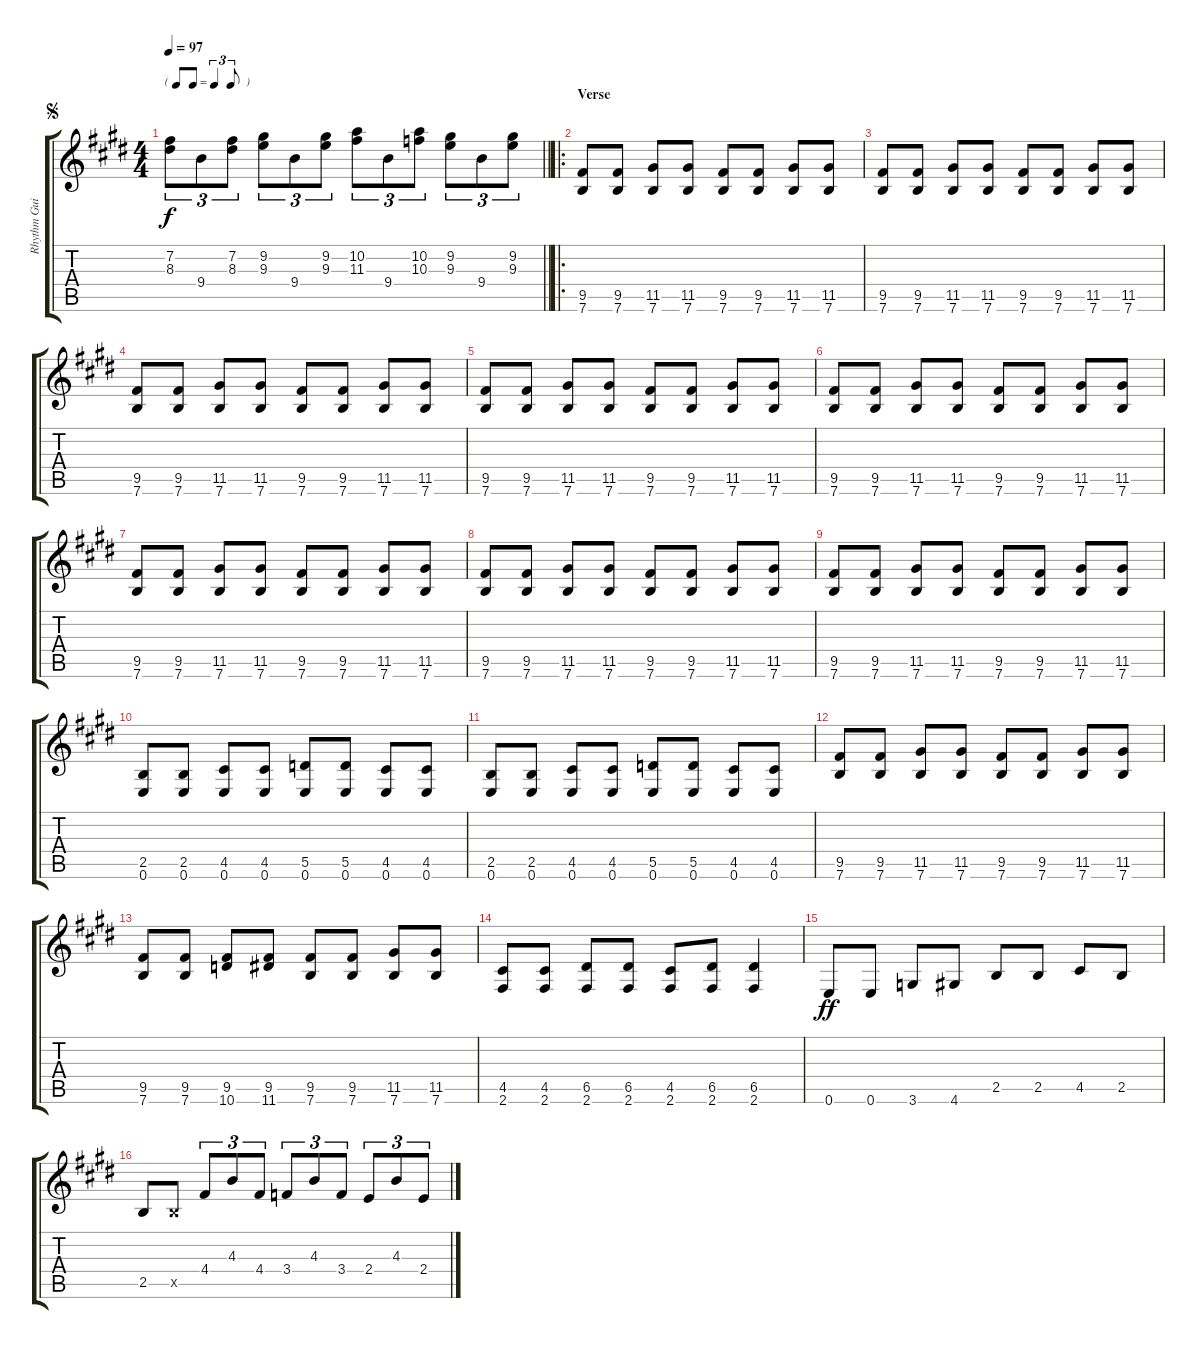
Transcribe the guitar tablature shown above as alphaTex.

\track ("Rhythm Guitar 2" "Rhythm Gui") {instrument acousticguitarnylon}
\staff {score tabs}
\tuning (E4 B3 G3 D3 A2 E2) {hide}
\ts (4 4)
\tf triplet8th
\jump segno
\tempo 97
\clef g2
\barLineRight lightlight
\ks e
(7.2 8.3).8{tu (3 2) dy f instrument acousticguitarnylon} 9.4.8{tu (3 2)} (7.2 8.3).8{tu (3 2)} (9.2 9.3).8{tu (3 2)} 9.4.8{tu (3 2)} (9.2 9.3).8{tu (3 2)} (10.2 11.3).8{tu (3 2)} 9.4.8{tu (3 2)} (10.2 10.3).8{tu (3 2)} (9.2 9.3).8{tu (3 2)} 9.4.8{tu (3 2)} (9.2 9.3).8{tu (3 2)} |
\ro
\section ("" "Verse")
\ks c#minor
(9.5 7.6).8 (9.5 7.6).8 (11.5 7.6).8 (11.5 7.6).8 (9.5 7.6).8 (9.5 7.6).8 (11.5 7.6).8 (11.5 7.6).8 |
\ks e
(9.5 7.6).8 (9.5 7.6).8 (11.5 7.6).8 (11.5 7.6).8 (9.5 7.6).8 (9.5 7.6).8 (11.5 7.6).8 (11.5 7.6).8 |
\ks c#minor
(9.5 7.6).8 (9.5 7.6).8 (11.5 7.6).8 (11.5 7.6).8 (9.5 7.6).8 (9.5 7.6).8 (11.5 7.6).8 (11.5 7.6).8 |
(9.5 7.6).8 (9.5 7.6).8 (11.5 7.6).8 (11.5 7.6).8 (9.5 7.6).8 (9.5 7.6).8 (11.5 7.6).8 (11.5 7.6).8 |
\ks e
(9.5 7.6).8 (9.5 7.6).8 (11.5 7.6).8 (11.5 7.6).8 (9.5 7.6).8 (9.5 7.6).8 (11.5 7.6).8 (11.5 7.6).8 |
\ks c#minor
(9.5 7.6).8 (9.5 7.6).8 (11.5 7.6).8 (11.5 7.6).8 (9.5 7.6).8 (9.5 7.6).8 (11.5 7.6).8 (11.5 7.6).8 |
(9.5 7.6).8 (9.5 7.6).8 (11.5 7.6).8 (11.5 7.6).8 (9.5 7.6).8 (9.5 7.6).8 (11.5 7.6).8 (11.5 7.6).8 |
\ks e
(9.5 7.6).8 (9.5 7.6).8 (11.5 7.6).8 (11.5 7.6).8 (9.5 7.6).8 (9.5 7.6).8 (11.5 7.6).8 (11.5 7.6).8 |
\ks c#minor
(2.5 0.6).8 (2.5 0.6).8 (4.5 0.6).8 (4.5 0.6).8 (5.5 0.6).8 (5.5 0.6).8 (4.5 0.6).8 (4.5 0.6).8 |
(2.5 0.6).8 (2.5 0.6).8 (4.5 0.6).8 (4.5 0.6).8 (5.5 0.6).8 (5.5 0.6).8 (4.5 0.6).8 (4.5 0.6).8 |
\ks e
(9.5 7.6).8 (9.5 7.6).8 (11.5 7.6).8 (11.5 7.6).8 (9.5 7.6).8 (9.5 7.6).8 (11.5 7.6).8 (11.5 7.6).8 |
\ks c#minor
(9.5 7.6).8 (9.5 7.6).8 (9.5 10.6).8 (9.5 11.6).8 (9.5 7.6).8 (9.5 7.6).8 (11.5 7.6).8 (11.5 7.6).8 |
(4.5 2.6).8 (4.5 2.6).8 (6.5 2.6).8 (6.5 2.6).8 (4.5 2.6).8 (6.5 2.6).8 (6.5 2.6).4 |
\ks e
0.6.8{dy ff} 0.6.8 3.6.8 4.6.8 2.5.8 2.5.8 4.5.8 2.5.8 |
\ks c#minor
2.5.8 2.5{x}.8 4.4.8{tu (3 2)} 4.3.8{tu (3 2)} 4.4.8{tu (3 2)} 3.4.8{tu (3 2)} 4.3.8{tu (3 2)} 3.4.8{tu (3 2)} 2.4.8{tu (3 2)} 4.3.8{tu (3 2)} 2.4.8{tu (3 2)}
